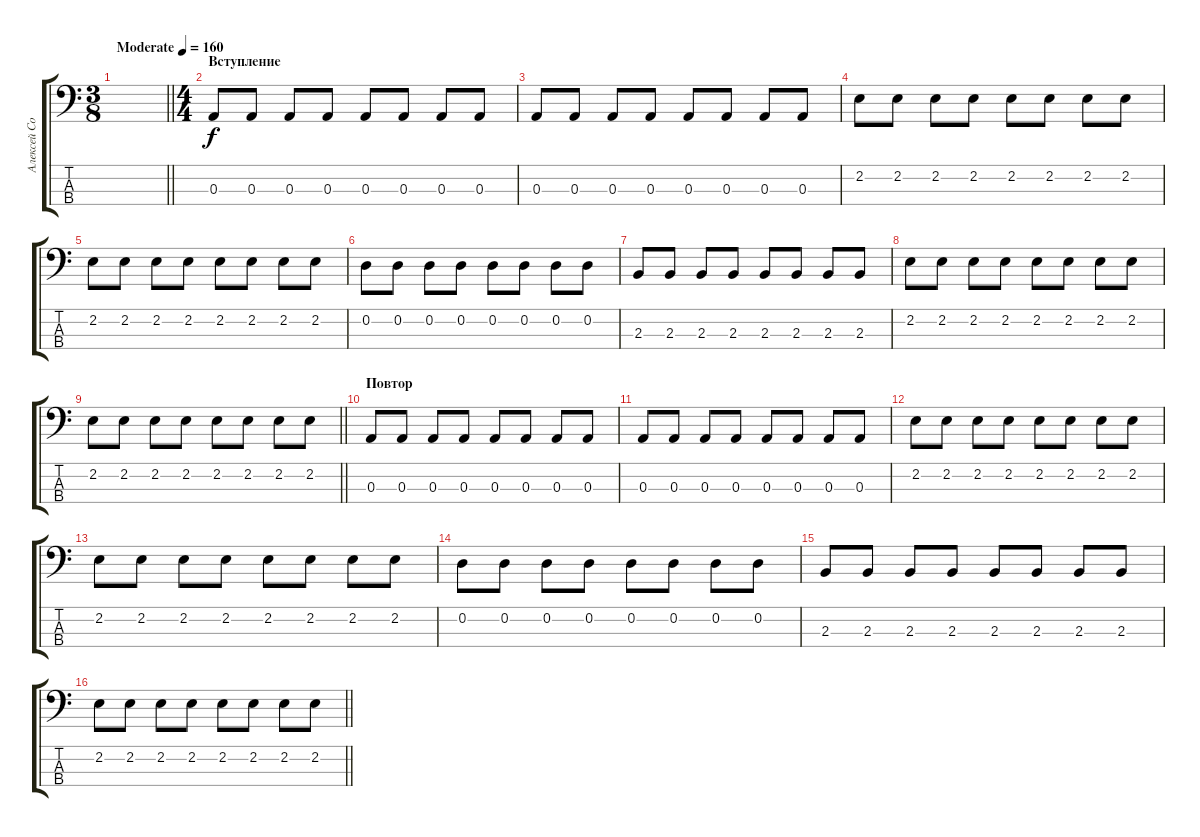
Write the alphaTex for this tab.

\track ("Алексей Соловьев" "Алексей Со") {instrument electricbassfinger}
\staff {score tabs}
\tuning (G2 D2 A1 E1) {hide}
\ts (3 8)
\tempo (160 "Moderate")
\clef f4
\barLineRight lightlight
\ks c
|
\ts (4 4)
\section ("" "Вступление")
0.3.8 0.3.8 0.3.8 0.3.8 0.3.8 0.3.8 0.3.8 0.3.8 |
0.3.8 0.3.8 0.3.8 0.3.8 0.3.8 0.3.8 0.3.8 0.3.8 |
2.2.8 2.2.8 2.2.8 2.2.8 2.2.8 2.2.8 2.2.8 2.2.8 |
2.2.8 2.2.8 2.2.8 2.2.8 2.2.8 2.2.8 2.2.8 2.2.8 |
0.2.8 0.2.8 0.2.8 0.2.8 0.2.8 0.2.8 0.2.8 0.2.8 |
2.3.8 2.3.8 2.3.8 2.3.8 2.3.8 2.3.8 2.3.8 2.3.8 |
2.2.8 2.2.8 2.2.8 2.2.8 2.2.8 2.2.8 2.2.8 2.2.8 |
\barLineRight lightlight
2.2.8 2.2.8 2.2.8 2.2.8 2.2.8 2.2.8 2.2.8 2.2.8 |
\section ("" "Повтор")
0.3.8 0.3.8 0.3.8 0.3.8 0.3.8 0.3.8 0.3.8 0.3.8 |
0.3.8 0.3.8 0.3.8 0.3.8 0.3.8 0.3.8 0.3.8 0.3.8 |
2.2.8 2.2.8 2.2.8 2.2.8 2.2.8 2.2.8 2.2.8 2.2.8 |
2.2.8 2.2.8 2.2.8 2.2.8 2.2.8 2.2.8 2.2.8 2.2.8 |
0.2.8 0.2.8 0.2.8 0.2.8 0.2.8 0.2.8 0.2.8 0.2.8 |
2.3.8 2.3.8 2.3.8 2.3.8 2.3.8 2.3.8 2.3.8 2.3.8 |
\barLineRight lightlight
2.2.8 2.2.8 2.2.8 2.2.8 2.2.8 2.2.8 2.2.8 2.2.8
